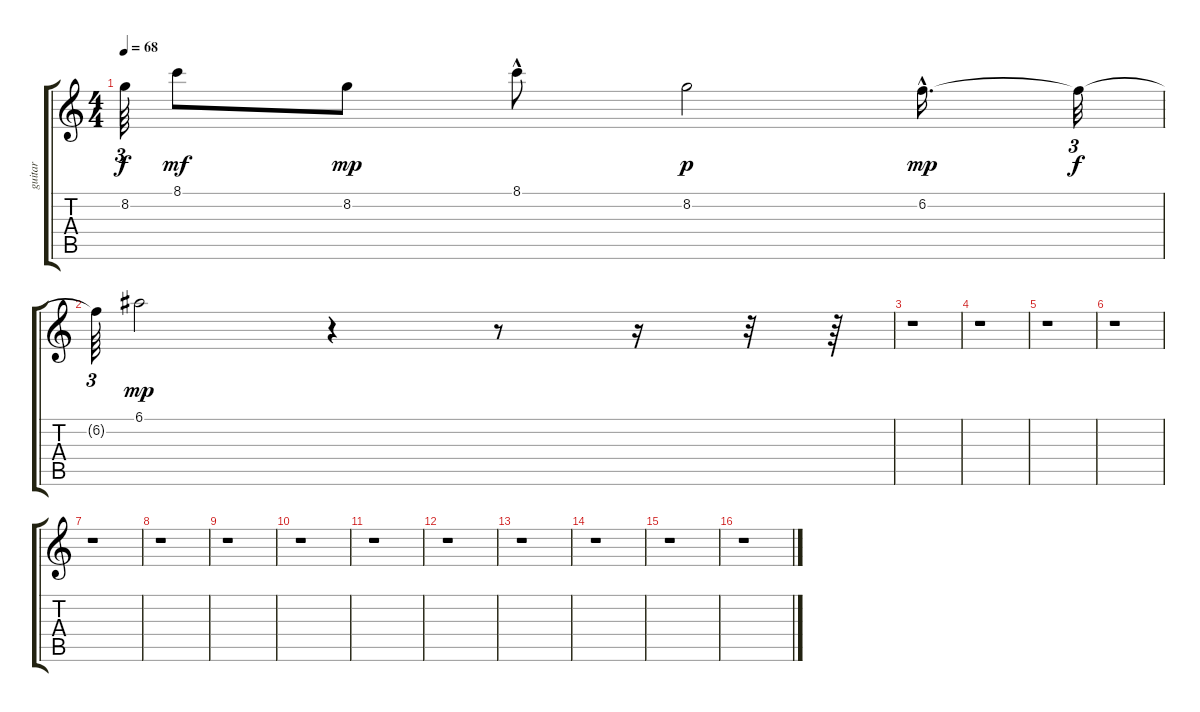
\track ("guitar" "guitar") {instrument electricguitarclean}
\staff {score tabs}
\tuning (E4 B3 G3 D3 A2 E2) {hide}
\ts (4 4)
\tempo 68
\clef g2
\ks c
8.2{t}.64{tu (3 2) dy f} 8.1.8{dy mf} 8.2.8{dy mp} 8.1{hac}.8 8.2.2{dy p} 6.2{hac}.16{d dy mp} 6.2{t}.32{tu (3 2) dy f} |
6.2{t}.64{tu (3 2)} 6.1.2{dy mp} r.4 r.8 r.16 r.32 r.64 |
r.1 |
r.1 |
r.1 |
r.1 |
r.1 |
r.1 |
r.1 |
r.1 |
r.1 |
r.1 |
r.1 |
r.1 |
r.1 |
r.1
